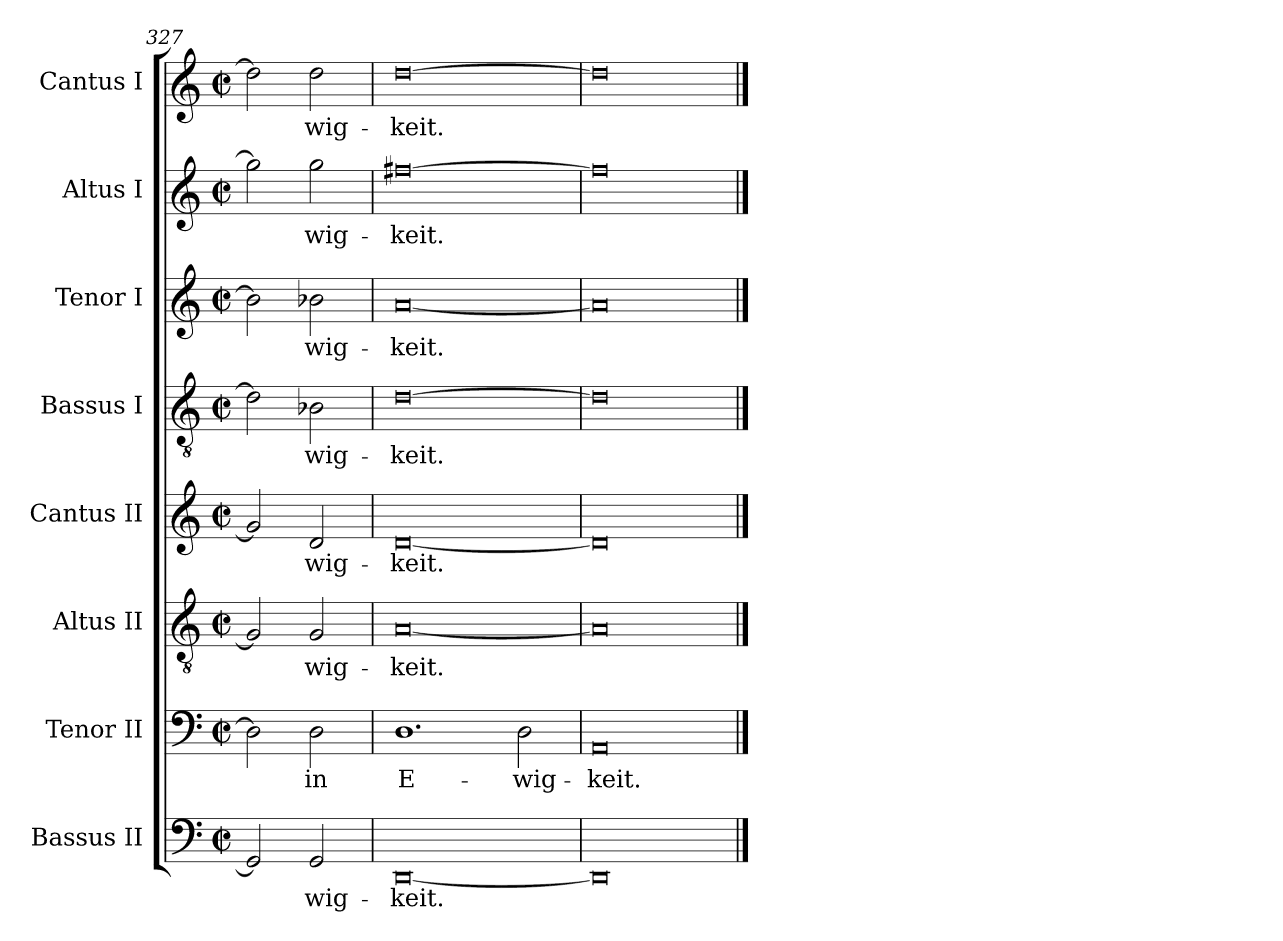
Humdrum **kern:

**kern	**text	**kern	**text	**kern	**text	**kern	**text	**kern	**text	**kern	**text	**kern	**text	**kern	**text
*part8	*part8	*part7	*part7	*part6	*part6	*part5	*part5	*part4	*part4	*part3	*part3	*part2	*part2	*part1	*part1
*staff8	*staff8	*staff7	*staff7	*staff6	*staff6	*staff5	*staff5	*staff4	*staff4	*staff3	*staff3	*staff2	*staff2	*staff1	*staff1
*I"Bassus II	*	*I"Tenor II	*	*I"Altus II	*	*I"Cantus II	*	*I"Bassus I	*	*I"Tenor I	*	*I"Altus I	*	*I"Cantus I	*
*I'B2	*	*I'T2	*	*I'A2	*	*I'C2	*	*I'B1	*	*I'T1	*	*I'A1	*	*I'C1	*
*clefF4	*	*clefF4	*	*clefGv2	*	*clefG2	*	*clefGv2	*	*clefG2	*	*clefG2	*	*clefG2	*
*k[]	*	*k[]	*	*k[]	*	*k[]	*	*k[]	*	*k[]	*	*k[]	*	*k[]	*
*C:	*	*C:	*	*C:	*	*C:	*	*C:	*	*C:	*	*C:	*	*C:	*
*M2/2	*	*M2/2	*	*M2/2	*	*M2/2	*	*M2/2	*	*M2/2	*	*M2/2	*	*M2/2	*
*met(c|)	*	*met(c|)	*	*met(c|)	*	*met(c|)	*	*met(c|)	*	*met(c|)	*	*met(c|)	*	*met(c|)	*
=327	=327	=327	=327	=327	=327	=327	=327	=327	=327	=327	=327	=327	=327	=327	=327
2GG/]	.	2D\]	.	2G/]	.	2g/]	.	2d\]	.	2b-\]	.	2gg\]	.	2dd\]	.
!	!LO:LY:b	!	!	!	!	!	!	!	!	!	!	!	!	!	!
!	!	!	!LO:LY:b	!	!	!	!	!	!	!	!	!	!	!	!
!	!	!	!	!	!LO:LY:b	!	!	!	!	!	!	!	!	!	!
!	!	!	!	!	!	!	!LO:LY:b	!	!	!	!	!	!	!	!
!	!	!	!	!	!	!	!	!	!LO:LY:b	!	!	!	!	!	!
!	!	!	!	!	!	!	!	!	!	!	!LO:LY:b	!	!	!	!
!	!	!	!	!	!	!	!	!	!	!	!	!	!LO:LY:b	!	!
!	!	!	!	!	!	!	!	!	!	!	!	!	!	!	!LO:LY:b
2GG/	-wig-	2D\	in	2G/	-wig-	2d/	-wig-	2B-X\	-wig-	2b-X\	-wig-	2gg\	-wig-	2dd\	-wig-
=328	=328	=328	=328	=328	=328	=328	=328	=328	=328	=328	=328	=328	=328	=328	=328
!	!LO:LY:b	!	!	!	!	!	!	!	!	!	!	!	!	!	!
!	!	!	!LO:LY:b	!	!	!	!	!	!	!	!	!	!	!	!
!	!	!	!	!	!LO:LY:b	!	!	!	!	!	!	!	!	!	!
!	!	!	!	!	!	!	!LO:LY:b	!	!	!	!	!	!	!	!
!	!	!	!	!	!	!	!	!	!LO:LY:b	!	!	!	!	!	!
!	!	!	!	!	!	!	!	!	!	!	!LO:LY:b	!	!	!	!
!	!	!	!	!	!	!	!	!	!	!	!	!	!LO:LY:b	!	!
!	!	!	!	!	!	!	!	!	!	!	!	!	!	!	!LO:LY:b
[0DD	-keit.	1.D	E-	[0A	-keit.	[0d	-keit.	[0d	-keit.	[0a	-keit.	[0ff#X	-keit.	[0dd	-keit.
!	!	!	!LO:LY:b	!	!	!	!	!	!	!	!	!	!	!	!
.	.	2D\	-wig-	.	.	.	.	.	.	.	.	.	.	.	.
=329	=329	=329	=329	=329	=329	=329	=329	=329	=329	=329	=329	=329	=329	=329	=329
!	!	!	!LO:LY:b	!	!	!	!	!	!	!	!	!	!	!	!
0DD]	.	0AA	-keit.	0A]	.	0d]	.	0d]	.	0a]	.	0ff#]	.	0dd]	.
==	==	==	==	==	==	==	==	==	==	==	==	==	==	==	==
*-	*-	*-	*-	*-	*-	*-	*-	*-	*-	*-	*-	*-	*-	*-	*-
